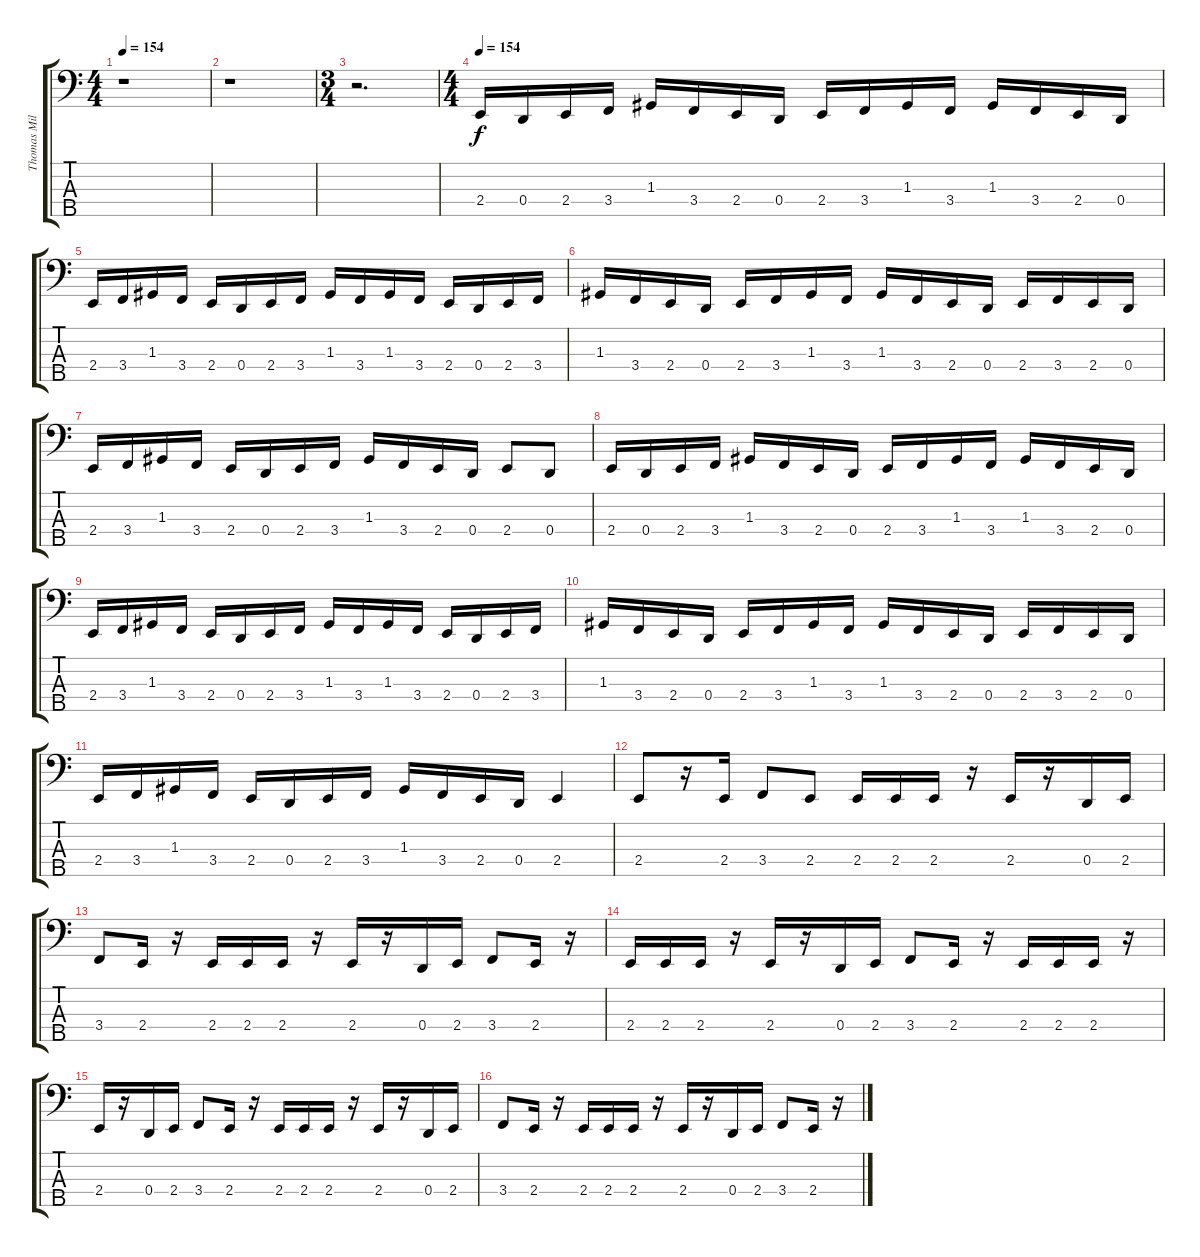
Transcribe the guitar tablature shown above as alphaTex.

\track ("Thomas Miller" "Thomas Mil") {instrument electricbassfinger}
\staff {score tabs}
\tuning (F2 C2 G1 D1 A0) {hide}
\ts (4 4)
\tempo 154
\tempo 120
\tempo 154
\clef f4
\ks c
r.1{dy f instrument electricbassfinger} |
r.1 |
\ts (3 4)
r.2{d} |
\ts (4 4)
\tempo 154
2.4.16 0.4.16 2.4.16 3.4.16 1.3.16 3.4.16 2.4.16 0.4.16 2.4.16 3.4.16 1.3.16 3.4.16 1.3.16 3.4.16 2.4.16 0.4.16 |
2.4.16 3.4.16 1.3.16 3.4.16 2.4.16 0.4.16 2.4.16 3.4.16 1.3.16 3.4.16 1.3.16 3.4.16 2.4.16 0.4.16 2.4.16 3.4.16 |
1.3.16 3.4.16 2.4.16 0.4.16 2.4.16 3.4.16 1.3.16 3.4.16 1.3.16 3.4.16 2.4.16 0.4.16 2.4.16 3.4.16 2.4.16 0.4.16 |
2.4.16 3.4.16 1.3.16 3.4.16 2.4.16 0.4.16 2.4.16 3.4.16 1.3.16 3.4.16 2.4.16 0.4.16 2.4.8 0.4.8 |
2.4.16 0.4.16 2.4.16 3.4.16 1.3.16 3.4.16 2.4.16 0.4.16 2.4.16 3.4.16 1.3.16 3.4.16 1.3.16 3.4.16 2.4.16 0.4.16 |
2.4.16 3.4.16 1.3.16 3.4.16 2.4.16 0.4.16 2.4.16 3.4.16 1.3.16 3.4.16 1.3.16 3.4.16 2.4.16 0.4.16 2.4.16 3.4.16 |
1.3.16 3.4.16 2.4.16 0.4.16 2.4.16 3.4.16 1.3.16 3.4.16 1.3.16 3.4.16 2.4.16 0.4.16 2.4.16 3.4.16 2.4.16 0.4.16 |
2.4.16 3.4.16 1.3.16 3.4.16 2.4.16 0.4.16 2.4.16 3.4.16 1.3.16 3.4.16 2.4.16 0.4.16 2.4.4 |
2.4.8 r.16 2.4.16 3.4.8 2.4.8 2.4.16 2.4.16 2.4.16 r.16 2.4.16 r.16 0.4.16 2.4.16 |
3.4.8 2.4.16 r.16 2.4.16 2.4.16 2.4.16 r.16 2.4.16 r.16 0.4.16 2.4.16 3.4.8 2.4.16 r.16 |
2.4.16 2.4.16 2.4.16 r.16 2.4.16 r.16 0.4.16 2.4.16 3.4.8 2.4.16 r.16 2.4.16 2.4.16 2.4.16 r.16 |
2.4.16 r.16 0.4.16 2.4.16 3.4.8 2.4.16 r.16 2.4.16 2.4.16 2.4.16 r.16 2.4.16 r.16 0.4.16 2.4.16 |
3.4.8 2.4.16 r.16 2.4.16 2.4.16 2.4.16 r.16 2.4.16 r.16 0.4.16 2.4.16 3.4.8 2.4.16 r.16
